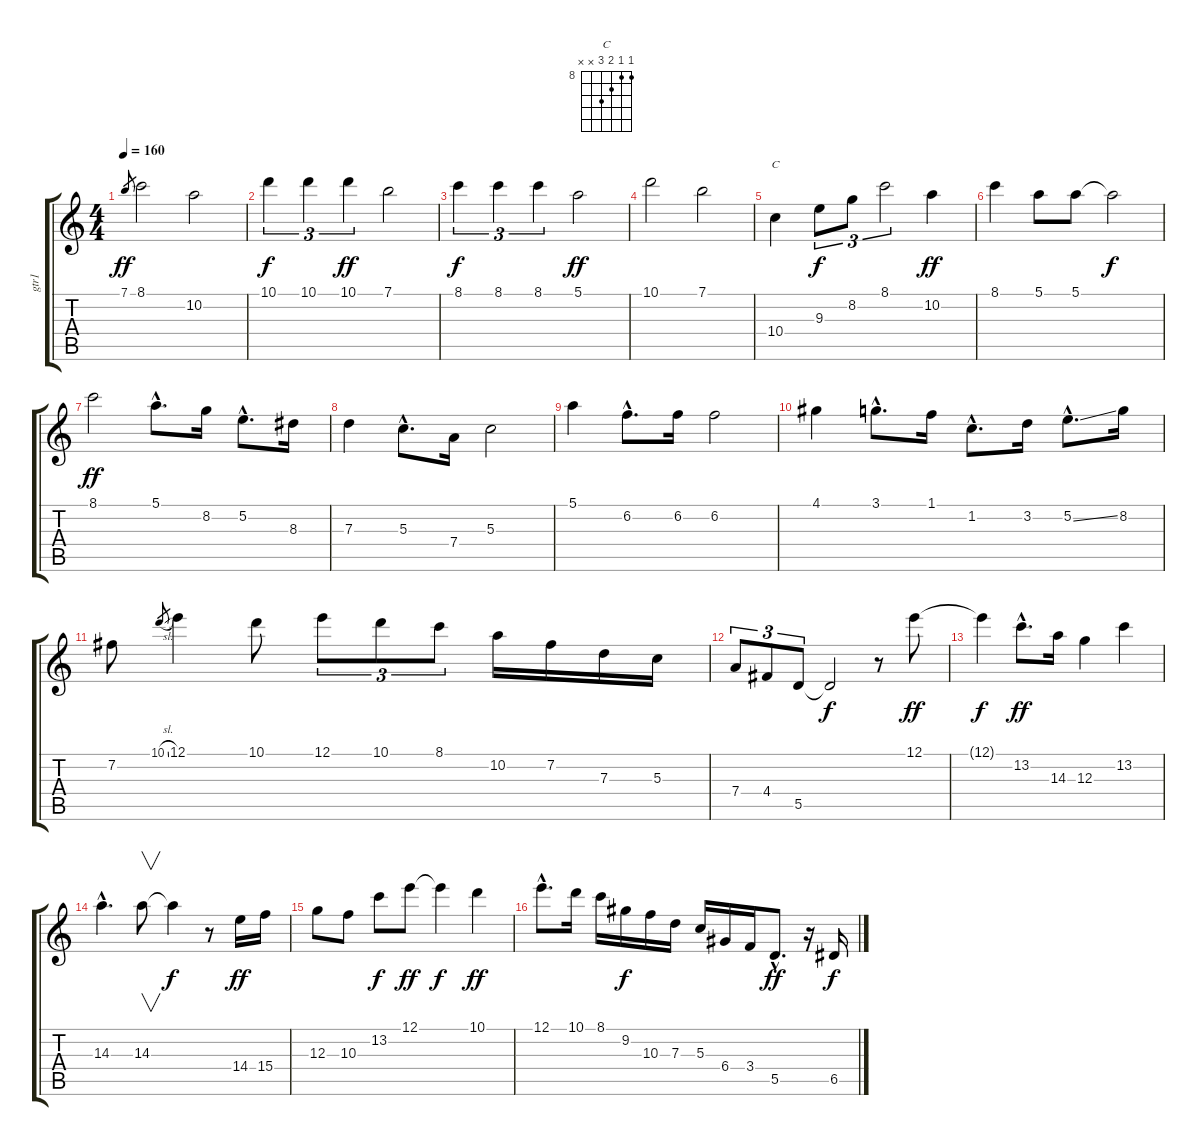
\track ("gtr1" "gtr1") {instrument acousticguitarsteel}
\staff {score tabs}
\tuning (E4 B3 G3 D3 A2 E2) {hide}
\chord ("C" 8 8 9 10 x x) {firstfret 8}
\ts (4 4)
\tempo 160
\clef g2
\ks c
7.1.8{gr dy ff instrument acousticguitarsteel} 8.1.2 10.2.2 |
10.1.4{tu (3 2) dy f} 10.1.4{tu (3 2)} 10.1.4{tu (3 2) dy ff} 7.1.2 |
8.1.4{tu (3 2) dy f} 8.1.4{tu (3 2)} 8.1.4{tu (3 2)} 5.1.2{dy ff} |
10.1.2 7.1.2 |
10.4.4{ch "C"} 9.3.8{tu (3 2) dy f} 8.2.8{tu (3 2)} 8.1.2{tu (3 2)} 10.2.4{dy ff} |
8.1.4 5.1.8 5.1.8 5.1{t}.2{dy f} |
8.1.2{dy ff} 5.1{hac}.8{d} 8.2.16 5.2{hac}.8{d} 8.3.16 |
7.3.4 5.3{hac}.8{d} 7.4.16 5.3.2 |
5.1.4 6.2{hac}.8{d} 6.2.16 6.2.2 |
4.1.4 3.1{hac}.8{d} 1.1.16 1.2{hac}.8{d} 3.2.16 5.2{ss hac}.8{d} 8.2.16 |
7.2.8 10.1{sl}.8{gr} 12.1.4 10.1.8 12.1.8{tu (3 2)} 10.1.8{tu (3 2)} 8.1.8{tu (3 2)} 10.2.16 7.2.16 7.3.16 5.3.16 |
7.4.8{tu (3 2)} 4.4.8{tu (3 2)} 5.5.8{tu (3 2)} 5.5{t}.2{dy f} r.8 12.1.8{dy ff} |
12.1{t}.4{dy f} 13.2{hac}.8{d dy ff} 14.3.16 12.3.4 13.2.4 |
14.3{hac}.4{d} 14.3.8{v} 14.3{t}.4{dy f} r.8 14.4.16{dy ff} 15.4.16 |
12.3.8 10.3.8 13.2.8{dy f} 12.1.8{dy ff} 12.1{t}.4{dy f} 10.1.4{dy ff} |
12.1{hac}.8{d} 10.1.16 8.1.16 9.2.16{dy f} 10.3.16 7.3.16 5.3.16 6.4.16 3.4.16 5.5{hac}.8{d dy ff} r.16 6.5.16{dy f}
